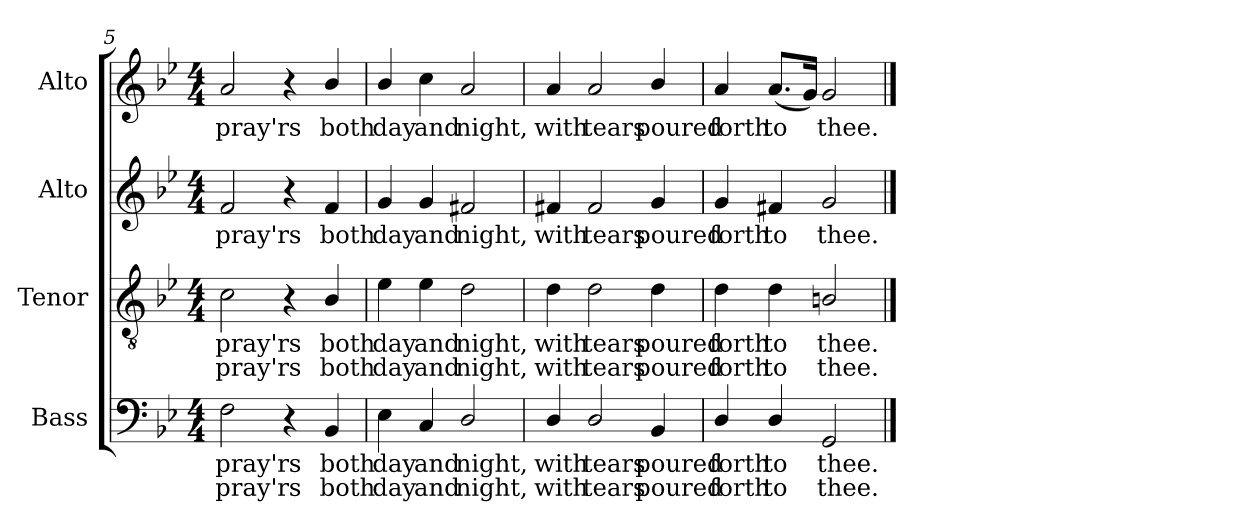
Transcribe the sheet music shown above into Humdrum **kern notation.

**kern	**text	**text	**kern	**text	**text	**kern	**text	**kern	**text
*part4	*part4	*part4	*part3	*part3	*part3	*part2	*part2	*part1	*part1
*staff4	*staff4	*staff4	*staff3	*staff3	*staff3	*staff2	*staff2	*staff1	*staff1
*I"Bass	*	*	*I"Tenor	*	*	*I"Alto	*	*I"Alto	*
*I'B.	*	*	*I'T.	*	*	*I'A.	*	*I'A.	*
!!LO:LB:g=z
*clefF4	*	*	*clefGv2	*	*	*clefG2	*	*clefG2	*
*	*	*	*ITrd7c12	*	*	*	*	*	*
*k[b-e-]	*	*	*k[b-e-]	*	*	*k[b-e-]	*	*k[b-e-]	*
*B-:	*	*	*B-:	*	*	*B-:	*	*B-:	*
*M4/4	*	*	*M4/4	*	*	*M4/4	*	*M4/4	*
=5	=5	=5	=5	=5	=5	=5	=5	=5	=5
!	!LO:LY:b:color=#000000	!LO:LY:b:color=#000000	!	!	!	!	!	!	!
!	!	!	!	!LO:LY:b:color=#000000	!LO:LY:b:color=#000000	!	!	!	!
!	!	!	!	!	!	!	!LO:LY:b:color=#000000	!	!
!	!	!	!	!	!	!	!	!	!LO:LY:b:color=#000000
2Fi\	pray'rs	pray'rs	2Ci\	pray'rs	pray'rs	2fi/	pray'rs	2ai/	pray'rs
4r	.	.	4r	.	.	4r	.	4r	.
!	!LO:LY:b:color=#000000	!LO:LY:b:color=#000000	!	!	!	!	!	!	!
!	!	!	!	!LO:LY:b:color=#000000	!LO:LY:b:color=#000000	!	!	!	!
!	!	!	!	!	!	!	!LO:LY:b:color=#000000	!	!
!	!	!	!	!	!	!	!	!	!LO:LY:b:color=#000000
4BB-i/	both	both	4BB-i/	both	both	4fi/	both	4b-i/	both
=6	=6	=6	=6	=6	=6	=6	=6	=6	=6
!	!LO:LY:b:color=#000000	!LO:LY:b:color=#000000	!	!	!	!	!	!	!
!	!	!	!	!LO:LY:b:color=#000000	!LO:LY:b:color=#000000	!	!	!	!
!	!	!	!	!	!	!	!LO:LY:b:color=#000000	!	!
!	!	!	!	!	!	!	!	!	!LO:LY:b:color=#000000
4E-i\	day	day	4E-i\	day	day	4gi/	day	4b-i/	day
!	!LO:LY:b:color=#000000	!LO:LY:b:color=#000000	!	!	!	!	!	!	!
!	!	!	!	!LO:LY:b:color=#000000	!LO:LY:b:color=#000000	!	!	!	!
!	!	!	!	!	!	!	!LO:LY:b:color=#000000	!	!
!	!	!	!	!	!	!	!	!	!LO:LY:b:color=#000000
4Ci/	and	and	4E-i\	and	and	4gi/	and	4cci\	and
!	!LO:LY:b:color=#000000	!LO:LY:b:color=#000000	!	!	!	!	!	!	!
!	!	!	!	!LO:LY:b:color=#000000	!LO:LY:b:color=#000000	!	!	!	!
!	!	!	!	!	!	!	!LO:LY:b:color=#000000	!	!
!	!	!	!	!	!	!	!	!	!LO:LY:b:color=#000000
2Di/	night,	night,	2Di\	night,	night,	2f#Xi/	night,	2ai/	night,
=7	=7	=7	=7	=7	=7	=7	=7	=7	=7
!	!LO:LY:b:color=#000000	!LO:LY:b:color=#000000	!	!	!	!	!	!	!
!	!	!	!	!LO:LY:b:color=#000000	!LO:LY:b:color=#000000	!	!	!	!
!	!	!	!	!	!	!	!LO:LY:b:color=#000000	!	!
!	!	!	!	!	!	!	!	!	!LO:LY:b:color=#000000
4Di/	with	with	4Di\	with	with	4f#Xi/	with	4ai/	with
!	!LO:LY:b:color=#000000	!LO:LY:b:color=#000000	!	!	!	!	!	!	!
!	!	!	!	!LO:LY:b:color=#000000	!LO:LY:b:color=#000000	!	!	!	!
!	!	!	!	!	!	!	!LO:LY:b:color=#000000	!	!
!	!	!	!	!	!	!	!	!	!LO:LY:b:color=#000000
2Di/	tears	tears	2Di\	tears	tears	2f#i/	tears	2ai/	tears
!	!LO:LY:b:color=#000000	!LO:LY:b:color=#000000	!	!	!	!	!	!	!
!	!	!	!	!LO:LY:b:color=#000000	!LO:LY:b:color=#000000	!	!	!	!
!	!	!	!	!	!	!	!LO:LY:b:color=#000000	!	!
!	!	!	!	!	!	!	!	!	!LO:LY:b:color=#000000
4BB-i/	poured	poured	4Di\	poured	poured	4gi/	poured	4b-i/	poured
=8	=8	=8	=8	=8	=8	=8	=8	=8	=8
!	!LO:LY:b:color=#000000	!LO:LY:b:color=#000000	!	!	!	!	!	!	!
!	!	!	!	!LO:LY:b:color=#000000	!LO:LY:b:color=#000000	!	!	!	!
!	!	!	!	!	!	!	!LO:LY:b:color=#000000	!	!
!	!	!	!	!	!	!	!	!	!LO:LY:b:color=#000000
4Di/	forth	forth	4Di\	forth	forth	4gi/	forth	4ai/	forth
!	!LO:LY:b:color=#000000	!LO:LY:b:color=#000000	!	!	!	!	!	!	!
!	!	!	!	!LO:LY:b:color=#000000	!LO:LY:b:color=#000000	!	!	!	!
!	!	!	!	!	!	!	!LO:LY:b:color=#000000	!	!
!	!	!	!	!	!	!	!	!	!LO:LY:b:color=#000000
4Di/	to	to	4Di\	to	to	4f#Xi/	to	(8.ai/L	to
.	.	.	.	.	.	.	.	16gi/Jk)	.
!	!LO:LY:b:color=#000000	!LO:LY:b:color=#000000	!	!	!	!	!	!	!
!	!	!	!	!LO:LY:b:color=#000000	!LO:LY:b:color=#000000	!	!	!	!
!	!	!	!	!	!	!	!LO:LY:b:color=#000000	!	!
!	!	!	!	!	!	!	!	!	!LO:LY:b:color=#000000
2GGi/	thee.	thee.	2BBni/	thee.	thee.	2gi/	thee.	2gi/	thee.
==	==	==	==	==	==	==	==	==	==
*-	*-	*-	*-	*-	*-	*-	*-	*-	*-
